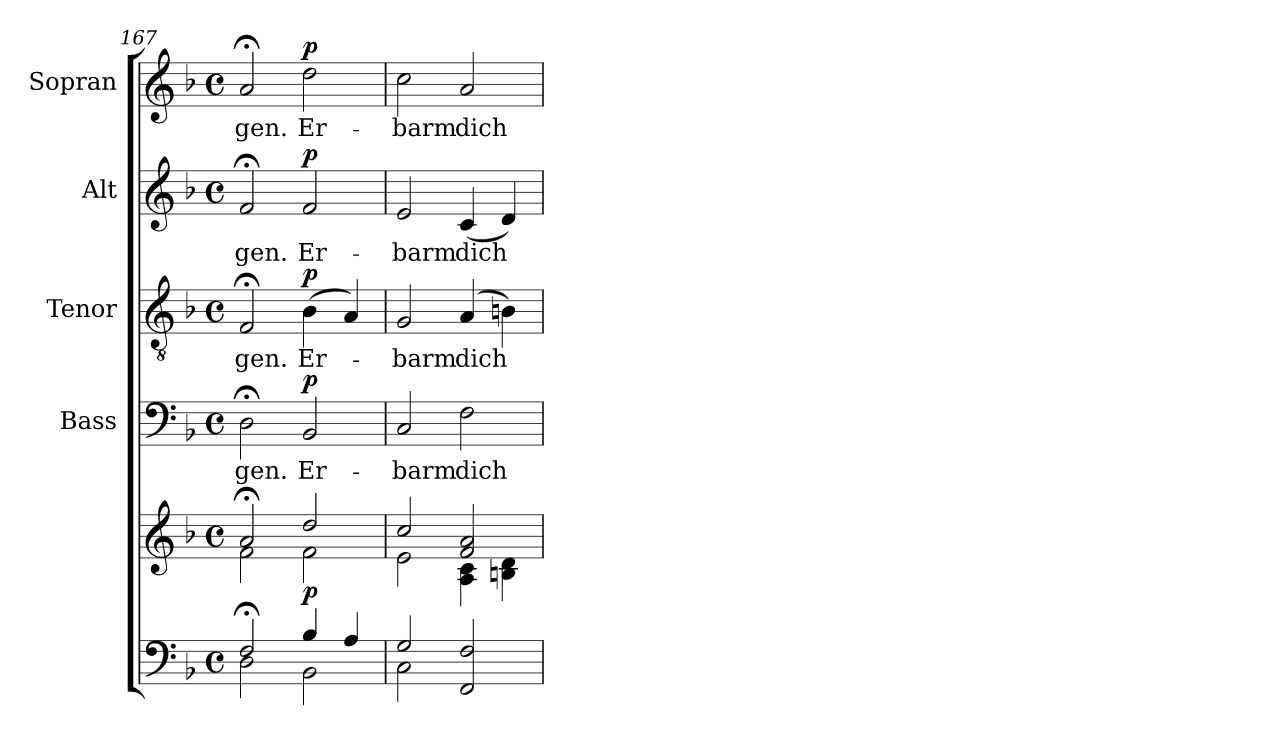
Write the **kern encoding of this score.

**kern	**kern	**dynam	**kern	**text	**dynam	**kern	**text	**dynam	**kern	**text	**dynam	**kern	**text	**dynam
*part5	*part5	*part5	*part4	*part4	*part4	*part3	*part3	*part3	*part2	*part2	*part2	*part1	*part1	*part1
*staff6	*staff5	*staff5/6	*staff4	*staff4	*staff4	*staff3	*staff3	*staff3	*staff2	*staff2	*staff2	*staff1	*staff1	*staff1
*	*	*	*I"Bass	*	*	*I"Tenor	*	*	*I"Alt	*	*	*I"Sopran	*	*
*	*	*	*I'B.	*	*	*I'T.	*	*	*I'A.	*	*	*I'S.	*	*
*clefF4	*clefG2	*	*clefF4	*	*	*clefGv2	*	*	*clefG2	*	*	*clefG2	*	*
*k[b-]	*k[b-]	*	*k[b-]	*	*	*k[b-]	*	*	*k[b-]	*	*	*k[b-]	*	*
*F:	*F:	*	*F:	*	*	*F:	*	*	*F:	*	*	*F:	*	*
*M4/4	*M4/4	*	*M4/4	*	*	*M4/4	*	*	*M4/4	*	*	*M4/4	*	*
*met(c)	*met(c)	*	*met(c)	*	*	*met(c)	*	*	*met(c)	*	*	*met(c)	*	*
=167	=167	=167	=167	=167	=167	=167	=167	=167	=167	=167	=167	=167	=167	=167
*^	*^	*	*	*	*	*	*	*	*	*	*	*	*	*
!	!	!	!	!	!	!LO:LY:b	!	!	!LO:LY:b	!	!	!LO:LY:b	!	!	!LO:LY:b	!
2F;</	2D\	2a;</	2f\	.	2D;<\	-gen.	.	2F;</	-gen.	.	2f;</	-gen.	.	2a;</	-gen.	.
!	!	!	!	!LO:DY:b	!	!LO:LY:b	!LO:DY:a	!	!LO:LY:b	!LO:DY:a	!	!LO:LY:b	!LO:DY:a	!	!LO:LY:b	!LO:DY:a
4B-/	2BB-\	2dd/	2f\	p	2BB-/	Er-	p	(>4B-\	Er-	p	2f/	Er-	p	2dd\	Er-	p
4A/	.	.	.	.	.	.	.	4A/)	.	.	.	.	.	.	.	.
!!LO:PB:g=z
=168	=168	=168	=168	=168	=168	=168	=168	=168	=168	=168	=168	=168	=168	=168	=168	=168
!	!	!	!	!	!	!LO:LY:b	!	!	!LO:LY:b	!	!	!LO:LY:b	!	!	!LO:LY:b	!
2G/	2C\	2cc/	2e\	.	2C/	-barm	.	2G/	-barm	.	2e/	-barm	.	2cc\	-barm	.
!	!	!	!	!	!	!LO:LY:b	!	!	!LO:LY:b	!	!	!LO:LY:b	!	!	!LO:LY:b	!
2FF/ 2F/	2ryy	2f/ 2a/	4A\ 4c\	.	2F\	dich	.	(4A/	dich	.	(<4c/	dich	.	2a/	dich	.
.	.	.	4Bn\ 4d\	.	.	.	.	4Bn\)	.	.	4d/)	.	.	.	.	.
*v	*v	*	*	*	*	*	*	*	*	*	*	*	*	*	*	*
*	*v	*v	*	*	*	*	*	*	*	*	*	*	*	*	*
=	=	=	=	=	=	=	=	=	=	=	=	=	=	=
*-	*-	*-	*-	*-	*-	*-	*-	*-	*-	*-	*-	*-	*-	*-
